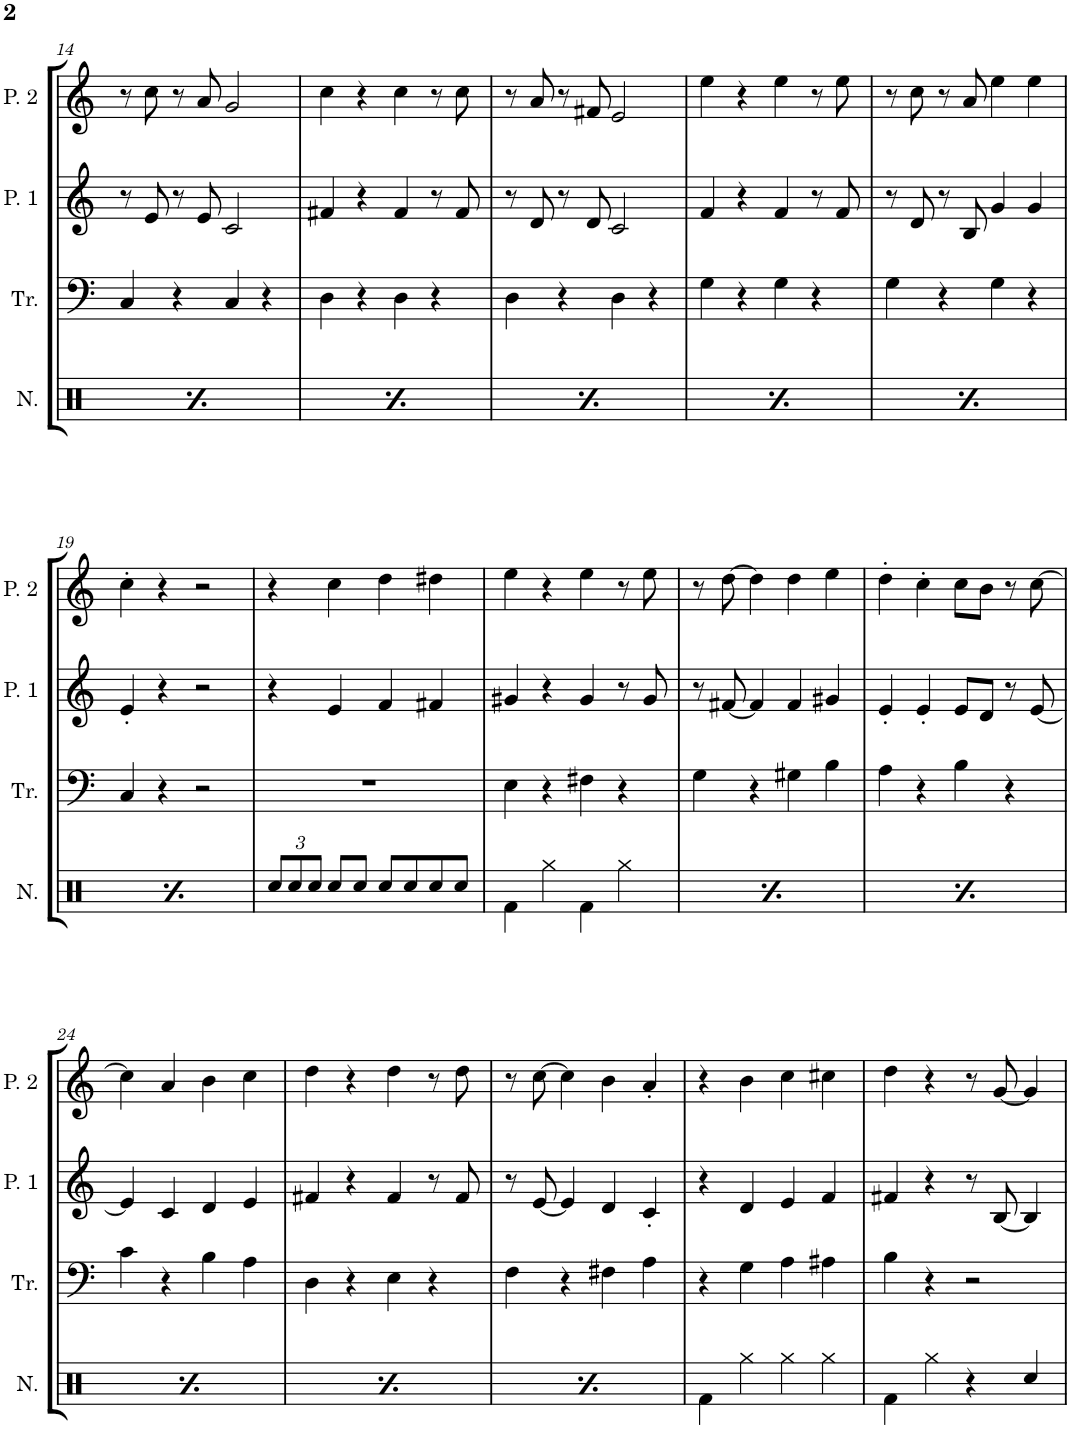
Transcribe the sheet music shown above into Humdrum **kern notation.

**kern	**kern	**kern	**kern
*part4	*part3	*part2	*part1
*staff4	*staff3	*staff2	*staff1
*I"Noise	*I"Triangle	*I"Pulse 1	*I"Pulse 2
*I'N.	*I'Tr.	*I'P. 1	*I'P. 2
!!LO:PB:g=z
*clefX	*clefF4	*clefG2	*clefG2
*k[]	*k[]	*k[]	*k[]
*M2/2	*M2/2	*M2/2	*M2/2
*met(c|)	*met(c|)	*met(c|)	*met(c|)
=14	=14	=14	=14
4Rf\	4C/	8r	8r
.	.	8e/	8cc\
4Rgg\	4r	8r	8r
.	.	8e/	8a/
4Rf\	4C/	2c/	2g/
4Rgg\	4r	.	.
=15	=15	=15	=15
4Rf\	4D\	4f#X/	4cc\
4Rgg\	4r	4r	4r
4Rf\	4D\	4f#/	4cc\
4Rgg\	4r	8r	8r
.	.	8f#/	8cc\
=16	=16	=16	=16
4Rf\	4D\	8r	8r
.	.	8d/	8a/
4Rgg\	4r	8r	8r
.	.	8d/	8f#X/
4Rf\	4D\	2c/	2e/
4Rgg\	4r	.	.
=17	=17	=17	=17
4Rf\	4G\	4f/	4ee\
4Rgg\	4r	4r	4r
4Rf\	4G\	4f/	4ee\
4Rgg\	4r	8r	8r
.	.	8f/	8ee\
=18	=18	=18	=18
4Rf\	4G\	8r	8r
.	.	8d/	8cc\
4Rgg\	4r	8r	8r
.	.	8B/	8a/
4Rf\	4G\	4g/	4ee\
4Rgg\	4r	4g/	4ee\
!!LO:LB:g=z
=19	=19	=19	=19
4Rf\	4C/	4e'/	4cc'\
4Rgg\	4r	4r	4r
4Rf\	2r	2r	2r
4Rgg\	.	.	.
=20	=20	=20	=20
*Xbrackettup	*	*	*
12Rcc/L	1r	4r	4r
12Rcc/	.	.	.
12Rcc/J	.	.	.
8Rcc/L	.	4e/	4cc\
8Rcc/J	.	.	.
8Rcc/L	.	4f/	4dd\
8Rcc/	.	.	.
8Rcc/	.	4f#X/	4dd#X\
8Rcc/J	.	.	.
=21	=21	=21	=21
4Rf\	4E\	4g#X/	4ee\
4Rgg\	4r	4r	4r
4Rf\	4F#X\	4g#/	4ee\
4Rgg\	4r	8r	8r
.	.	8g#/	8ee\
=22	=22	=22	=22
4Rf\	4G\	8r	8r
.	.	[8f#X/	[8dd\
4Rgg\	4r	4f#/]	4dd\]
4Rf\	4G#X\	4f#/	4dd\
4Rgg\	4B\	4g#X/	4ee\
=23	=23	=23	=23
4Rf\	4A\	4e'/	4dd'\
4Rgg\	4r	4e'/	4cc'\
4Rf\	4B\	8e/L	8cc\L
.	.	8d/J	8b\J
4Rgg\	4r	8r	8r
.	.	[8e/	[8cc\
!!LO:LB:g=z
=24	=24	=24	=24
4Rf\	4c\	4e/]	4cc\]
4Rgg\	4r	4c/	4a/
4Rf\	4B\	4d/	4b\
4Rgg\	4A\	4e/	4cc\
=25	=25	=25	=25
4Rf\	4D\	4f#X/	4dd\
4Rgg\	4r	4r	4r
4Rf\	4E\	4f#/	4dd\
4Rgg\	4r	8r	8r
.	.	8f#/	8dd\
=26	=26	=26	=26
4Rf\	4F\	8r	8r
.	.	[8e/	[8cc\
4Rgg\	4r	4e/]	4cc\]
4Rf\	4F#X\	4d/	4b\
4Rgg\	4A\	4c'/	4a'/
=27	=27	=27	=27
4Rf\	4r	4r	4r
4Rgg\	4G\	4d/	4b\
4Rgg\	4A\	4e/	4cc\
4Rgg\	4A#X\	4f/	4cc#X\
=28	=28	=28	=28
4Rf\	4B\	4f#X/	4dd\
4Rgg\	4r	4r	4r
4r	2r	8r	8r
.	.	[8B/	[8g/
4Rcc/	.	4B/]	4g/]
=	=	=	=
*-	*-	*-	*-
